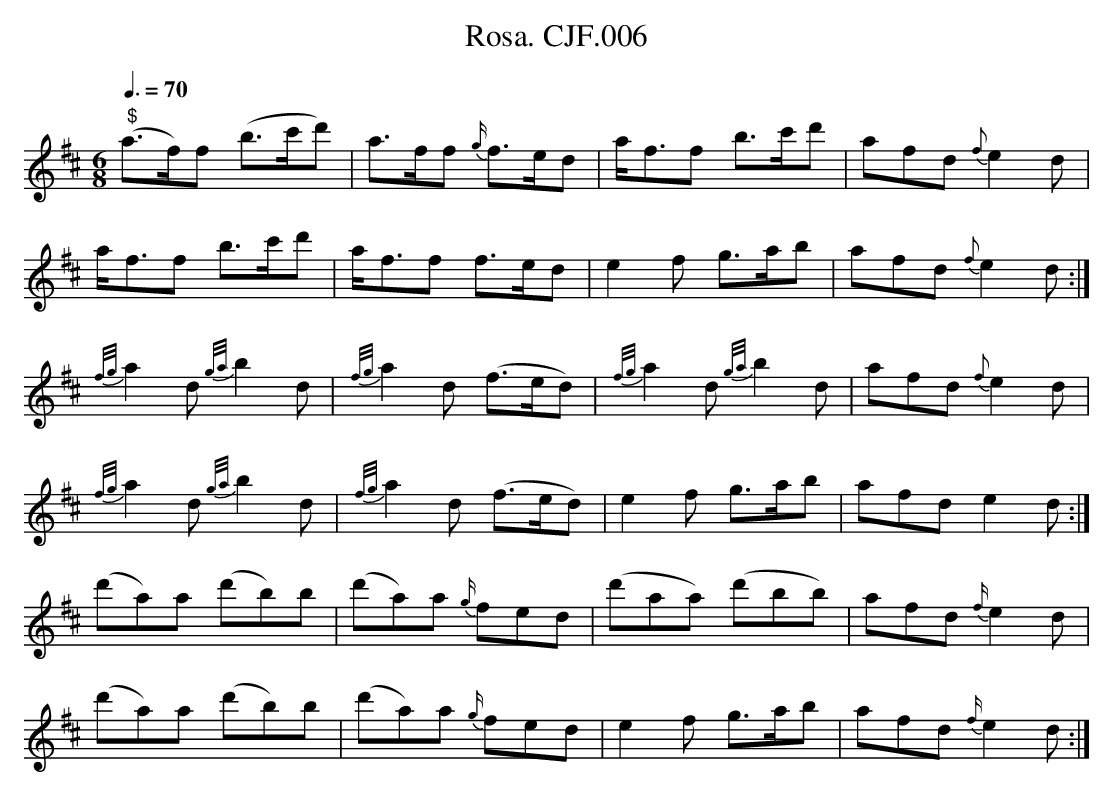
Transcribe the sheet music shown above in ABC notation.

X:1
T:Rosa. CJF.006
M:6/8
L:1/8
Q:3/8=70
K:D
" $"(a>f)f (b>c'd')|\
a>ff {g/}f>ed|a<ff b>c'd'|afd {f}e2d|
a<ff b>c'd'|a<ff f>ed|e2f g>ab|afd {f}e2d:|
{f/g/}a2d{g/a/}b2d|{f/g/}a2d (f>ed)|{f/g/}a2d{g/a/}b2d|afd {f}e2d|
{f/g/}a2d{g/a/}b2d|{f/g/}a2d (f>ed)|e2f g>ab|afd e2d:|
(d'a)a (d'b)b|(d'a)a {g/}fed|(d'aa) (d'bb)|afd {f/}e2d|
(d'a)a (d'b)b|(d'a)a {g/}fed|e2f g>ab|afd {f/}e2d:|
